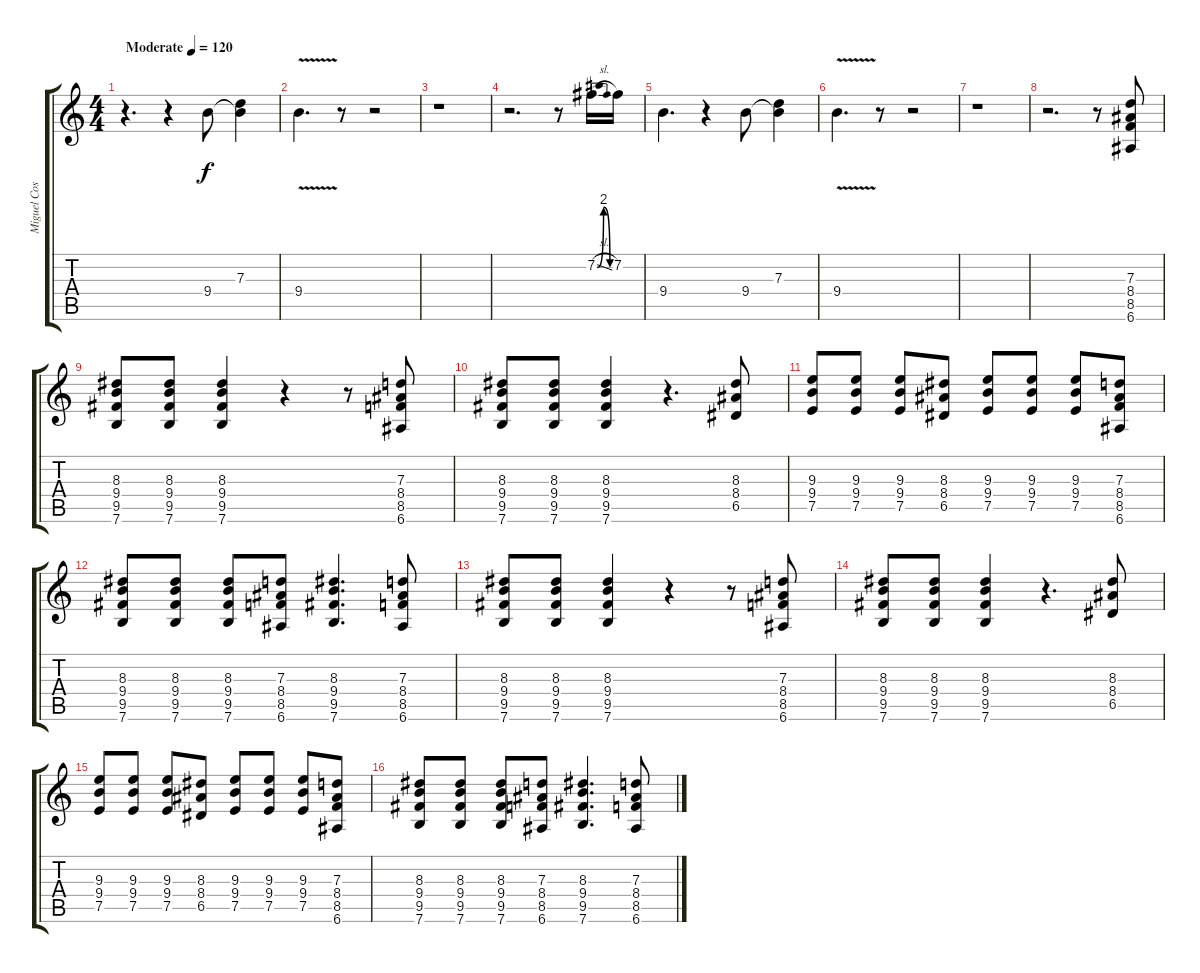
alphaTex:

\track ("Miguel Costas - Guitarra" "Miguel Cos") {instrument distortionguitar}
\staff {score tabs}
\tuning (E4 B3 G3 D3 A2 E2) {hide}
\ts (4 4)
\tempo (120 "Moderate")
\clef g2
\ks c
r.4{d dy f instrument distortionguitar} r.4 9.4.8 (7.3 9.4{t}).4 |
9.4{v}.4{d} r.8 r.2 |
r.1 |
r.2{d} r.8 7.2{be (bendrelease 0 0 22 8 36 8 60 0) sl}.16 7.2.16 |
9.4.4{d} r.4 9.4.8 (7.3 9.4{t}).4 |
9.4{v}.4{d} r.8 r.2 |
r.1 |
r.2{d} r.8 (7.3 8.4 8.5 6.6).8 |
(8.3 9.4 9.5 7.6).8 (8.3 9.4 9.5 7.6).8 (8.3 9.4 9.5 7.6).4 r.4 r.8 (7.3 8.4 8.5 6.6).8 |
(8.3 9.4 9.5 7.6).8 (8.3 9.4 9.5 7.6).8 (8.3 9.4 9.5 7.6).4 r.4{d} (8.3 8.4 6.5).8 |
(9.3 9.4 7.5).8 (9.3 9.4 7.5).8 (9.3 9.4 7.5).8 (8.3 8.4 6.5).8 (9.3 9.4 7.5).8 (9.3 9.4 7.5).8 (9.3 9.4 7.5).8 (7.3 8.4 8.5 6.6).8 |
(8.3 9.4 9.5 7.6).8 (8.3 9.4 9.5 7.6).8 (8.3 9.4 9.5 7.6).8 (7.3 8.4 8.5 6.6).8 (8.3 9.4 9.5 7.6).4{d} (7.3 8.4 8.5 6.6).8 |
(8.3 9.4 9.5 7.6).8 (8.3 9.4 9.5 7.6).8 (8.3 9.4 9.5 7.6).4 r.4 r.8 (7.3 8.4 8.5 6.6).8 |
(8.3 9.4 9.5 7.6).8 (8.3 9.4 9.5 7.6).8 (8.3 9.4 9.5 7.6).4 r.4{d} (8.3 8.4 6.5).8 |
(9.3 9.4 7.5).8 (9.3 9.4 7.5).8 (9.3 9.4 7.5).8 (8.3 8.4 6.5).8 (9.3 9.4 7.5).8 (9.3 9.4 7.5).8 (9.3 9.4 7.5).8 (7.3 8.4 8.5 6.6).8 |
(8.3 9.4 9.5 7.6).8 (8.3 9.4 9.5 7.6).8 (8.3 9.4 9.5 7.6).8 (7.3 8.4 8.5 6.6).8 (8.3 9.4 9.5 7.6).4{d} (7.3 8.4 8.5 6.6).8
